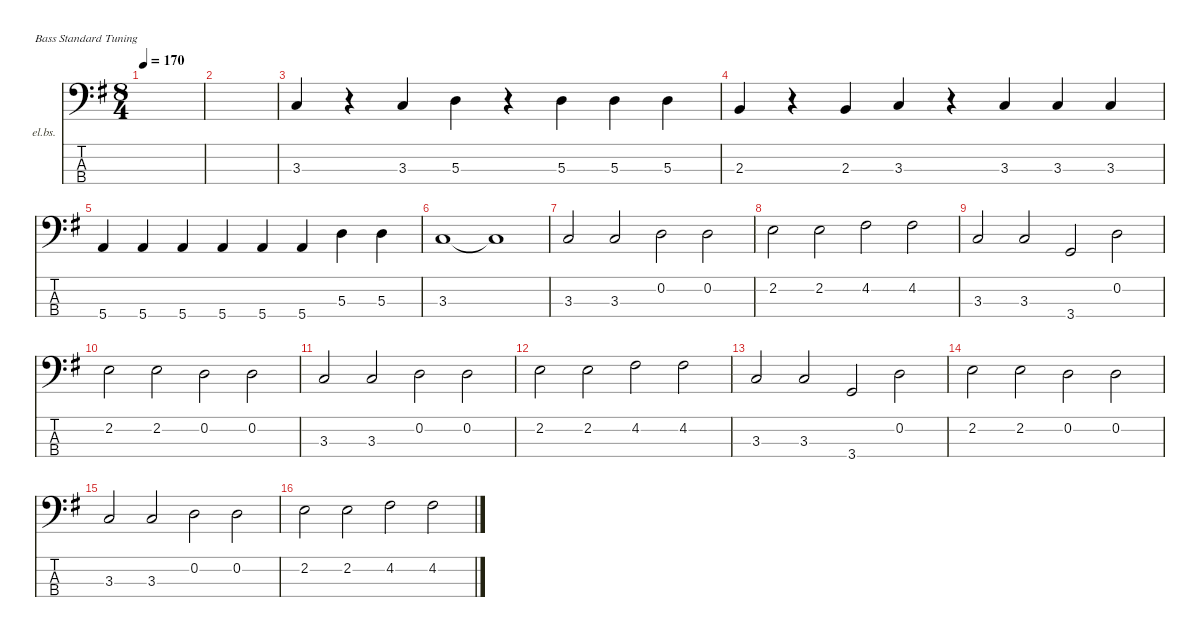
\defaultSystemsLayout 4
\hideDynamics
\bracketExtendMode nobrackets
\firstSystemTrackNameOrientation horizontal
\otherSystemsTrackNameOrientation horizontal
\track ("Electric Bass" "el.bs.") {instrument electricbassfinger}
\staff {score tabs}
\tuning (G2 D2 A1 E1)
\ts (8 4)
\tempo 170
\clef f4
\ks g
|
|
3.3.4 r.4 3.3.4 5.3.4 r.4 5.3.4 5.3.4 5.3.4 |
2.3.4 r.4 2.3.4 3.3.4 r.4 3.3.4 3.3.4 3.3.4 |
5.4.4 5.4.4 5.4.4 5.4.4 5.4.4 5.4.4 5.3.4 5.3.4 |
3.3.1 3.3{t}.1 |
3.3.2 3.3.2 0.2.2 0.2.2 |
2.2.2 2.2.2 4.2.2 4.2.2 |
3.3.2 3.3.2 3.4.2 0.2.2 |
2.2.2 2.2.2 0.2.2 0.2.2 |
3.3.2 3.3.2 0.2.2 0.2.2 |
2.2.2 2.2.2 4.2.2 4.2.2 |
3.3.2 3.3.2 3.4.2 0.2.2 |
2.2.2 2.2.2 0.2.2 0.2.2 |
3.3.2 3.3.2 0.2.2 0.2.2 |
2.2.2 2.2.2 4.2.2 4.2.2
